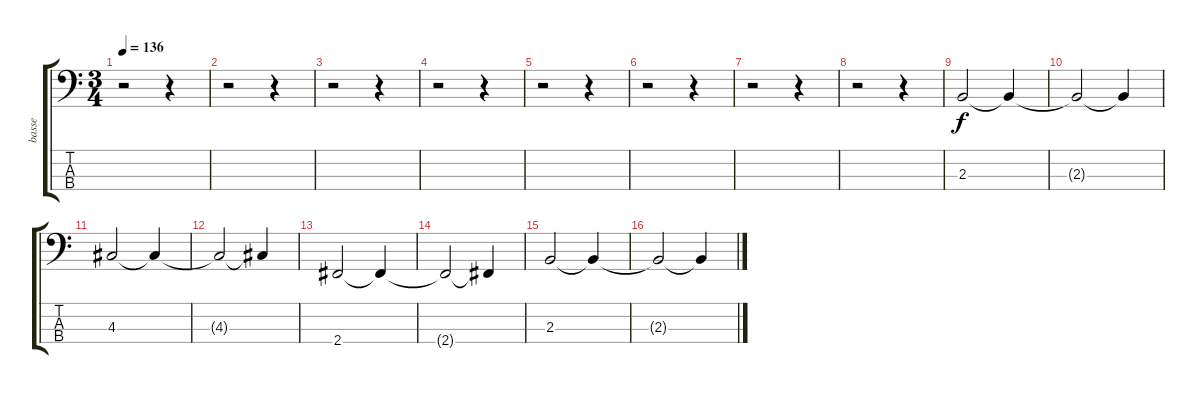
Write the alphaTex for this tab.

\track ("basse" "basse") {instrument acousticbass}
\staff {score tabs}
\tuning (G2 D2 A1 E1) {hide}
\ts (3 4)
\tempo 136
\clef f4
\ks c
r.2{dy f} r.4 |
r.2 r.4 |
r.2 r.4 |
r.2 r.4 |
r.2 r.4 |
r.2 r.4 |
r.2 r.4 |
r.2 r.4 |
2.3.2 2.3{t}.4 |
2.3{t}.2 2.3{t}.4 |
4.3.2 4.3{t}.4 |
4.3{t}.2 4.3{t}.4 |
2.4.2 2.4{t}.4 |
2.4{t}.2 2.4{t}.4 |
2.3.2 2.3{t}.4 |
2.3{t}.2 2.3{t}.4
